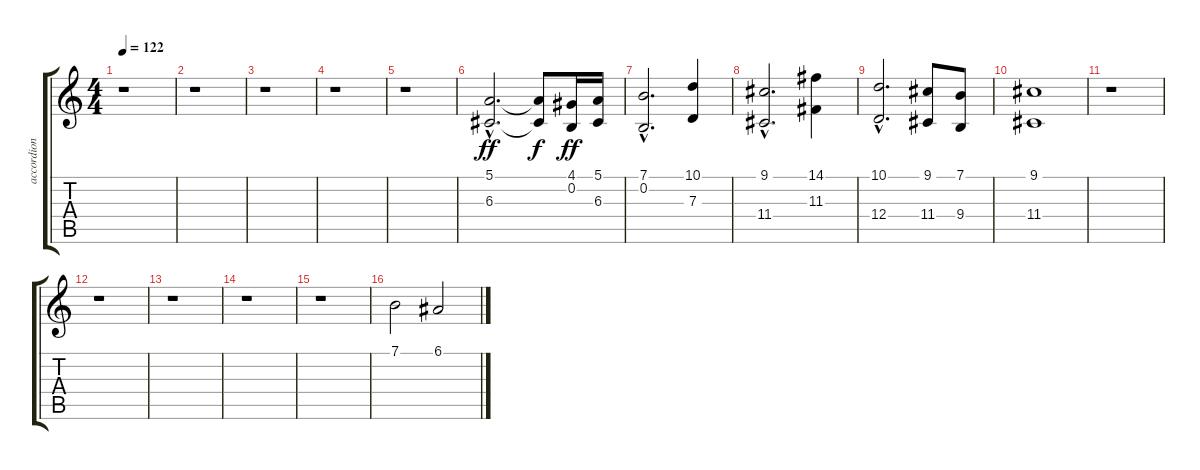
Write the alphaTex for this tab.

\track ("accordion" "accordion") {instrument accordion}
\staff {score tabs}
\tuning (E4 B3 G3 D3 A2 E2) {hide}
\ts (4 4)
\tempo 122
\clef g2
\ks c
r.1{dy ff instrument accordion} |
r.1 |
r.1 |
r.1 |
r.1 |
(5.1{hac} 6.3{hac}).2{d} (5.1{t} 6.3{t}).8{dy f} (4.1 0.2).16{dy ff} (5.1 6.3).16 |
(7.1{hac} 0.2{hac}).2{d} (10.1 7.3).4 |
(9.1{hac} 11.4{hac}).2{d} (14.1 11.3).4 |
(10.1{hac} 12.4{hac}).2{d} (9.1 11.4).8 (7.1 9.4).8 |
(9.1 11.4).1 |
r.1 |
r.1 |
r.1 |
r.1 |
r.1 |
7.1.2 6.1.2
